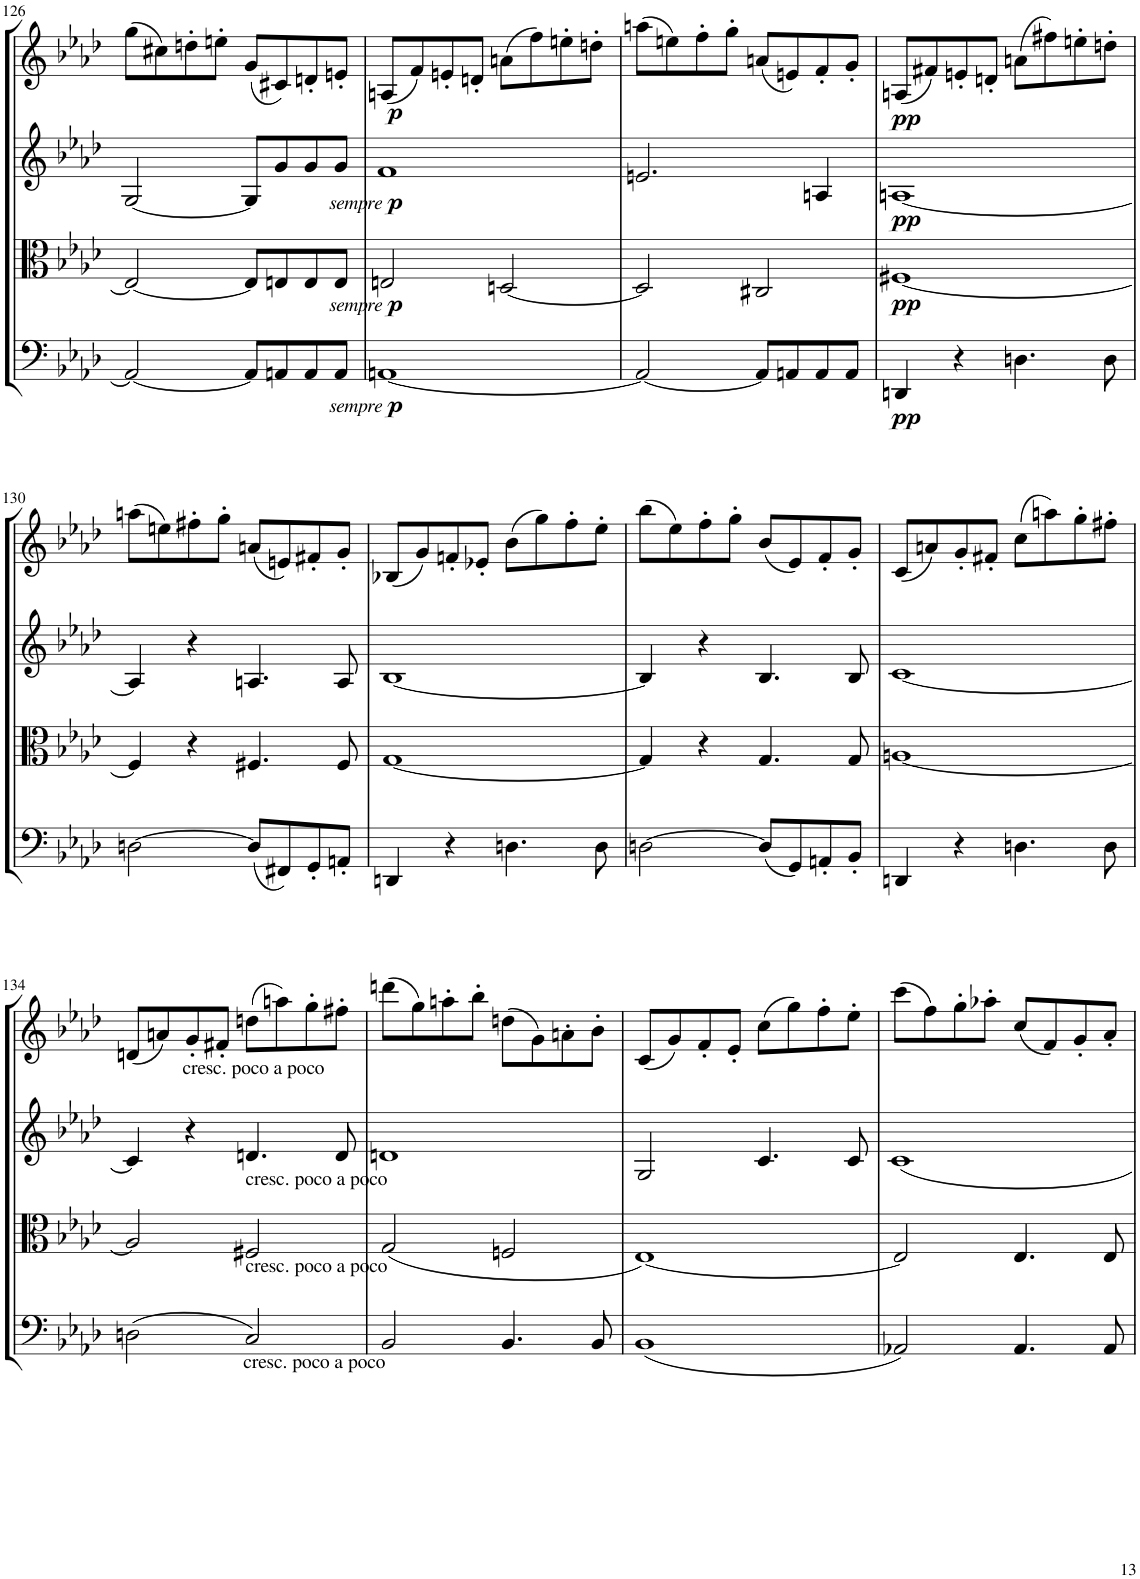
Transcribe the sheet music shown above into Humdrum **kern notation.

**kern	**dynam	**kern	**dynam	**kern	**dynam	**kern	**dynam
*part4	*part4	*part3	*part3	*part2	*part2	*part1	*part1
*staff4	*staff4	*staff3	*staff3	*staff2	*staff2	*staff1	*staff1
*I"Violoncello	*	*I"Viola	*	*I"Violino II	*	*I"Violino I	*
*I'Vc	*	*I'Vla	*	*I'Vln	*	*I'Vln	*
!!LO:PB:g=z
*clefF4	*	*clefC3	*	*clefG2	*	*clefG2	*
*k[b-e-a-d-]	*	*k[b-e-a-d-]	*	*k[b-e-a-d-]	*	*k[b-e-a-d-]	*
*M2/2	*	*M2/2	*	*M2/2	*	*M2/2	*
*met(c|)	*	*met(c|)	*	*met(c|)	*	*met(c|)	*
=126	=126	=126	=126	=126	=126	=126	=126
2AA/_	.	2E/_	.	[2G/	.	(8gg\L	.
.	.	.	.	.	.	8cc#X\)	.
.	.	.	.	.	.	8ddn'\	.
.	.	.	.	.	.	8een'\J	.
8AA/L]	.	8E/L]	.	8G/L]	.	(8g/L	.
8AAn/	.	8En/	.	8g/	.	8c#X/)	.
8AA/	.	8E/	.	8g/	.	8dn'/	.
8AA/J	.	8E/J	.	8g/J	.	8en'/J	.
=127	=127	=127	=127	=127	=127	=127	=127
!	!LO:DY:b	!	!	!	!	!	!
!	!LO:DY:n=1:b	!	!LO:DY:b	!	!	!	!
!	!	!	!LO:DY:n=1:b	!	!LO:DY:b	!	!
!	!	!	!	!	!LO:DY:n=1:b	!	!LO:DY:b
[1AAn	other-dynamics p	2En/	other-dynamics p	1f	other-dynamics p	(8An/L	p
.	.	.	.	.	.	8f/)	.
.	.	.	.	.	.	8en'/	.
.	.	.	.	.	.	8dn'/J	.
.	.	[2Dn/	.	.	.	(8an\L	.
.	.	.	.	.	.	8ff\)	.
.	.	.	.	.	.	8een'\	.
.	.	.	.	.	.	8ddn'\J	.
=128	=128	=128	=128	=128	=128	=128	=128
2AA/_	.	2D/]	.	2.en/	.	(8aan\L	.
.	.	.	.	.	.	8een\)	.
.	.	.	.	.	.	8ff'\	.
.	.	.	.	.	.	8gg'\J	.
8AA/L]	.	2C#X/	.	.	.	(8an/L	.
8AAn/	.	.	.	.	.	8en/)	.
8AA/	.	.	.	4An/	.	8f'/	.
8AA/J	.	.	.	.	.	8g'/J	.
=129	=129	=129	=129	=129	=129	=129	=129
!	!LO:DY:b	!	!LO:DY:b	!	!LO:DY:b	!	!LO:DY:b
4DDn/	pp	[1F#X	pp	[1An	pp	(8An/L	pp
.	.	.	.	.	.	8f#X/)	.
4r	.	.	.	.	.	8en'/	.
.	.	.	.	.	.	8dn'/J	.
4.Dn\	.	.	.	.	.	(8an\L	.
.	.	.	.	.	.	8ff#X\)	.
.	.	.	.	.	.	8een'\	.
8D\	.	.	.	.	.	8ddn'\J	.
!!LO:LB:g=z
=130	=130	=130	=130	=130	=130	=130	=130
[2Dn\	.	4F#/]	.	4A/]	.	(8aan\L	.
.	.	.	.	.	.	8een\)	.
.	.	4r	.	4r	.	8ff#X'\	.
.	.	.	.	.	.	8gg'\J	.
(8D/L]	.	4.F#X/	.	4.An/	.	(8an/L	.
8FF#X/)	.	.	.	.	.	8en/)	.
8GG'/	.	.	.	.	.	8f#X'/	.
8AAn'/J	.	8F#/	.	8A/	.	8g'/J	.
=131	=131	=131	=131	=131	=131	=131	=131
4DDn/	.	[1G	.	[1B-	.	(8B-X/L	.
.	.	.	.	.	.	8g/)	.
4r	.	.	.	.	.	8fn'/	.
.	.	.	.	.	.	8e-X'/J	.
4.Dn\	.	.	.	.	.	(8b-\L	.
.	.	.	.	.	.	8gg\)	.
.	.	.	.	.	.	8ff'\	.
8D\	.	.	.	.	.	8ee-'\J	.
=132	=132	=132	=132	=132	=132	=132	=132
[2Dn\	.	4G/]	.	4B-/]	.	(8bb-\L	.
.	.	.	.	.	.	8ee-\)	.
.	.	4r	.	4r	.	8ff'\	.
.	.	.	.	.	.	8gg'\J	.
(8D/L]	.	4.G/	.	4.B-/	.	(8b-/L	.
8GG/)	.	.	.	.	.	8e-/)	.
8AAn'/	.	.	.	.	.	8f'/	.
8BB-'/J	.	8G/	.	8B-/	.	8g'/J	.
=133	=133	=133	=133	=133	=133	=133	=133
4DDn/	.	[1An	.	[1c	.	(8c/L	.
.	.	.	.	.	.	8an/)	.
4r	.	.	.	.	.	8g'/	.
.	.	.	.	.	.	8f#X'/J	.
4.Dn\	.	.	.	.	.	(8cc\L	.
.	.	.	.	.	.	8aan\)	.
.	.	.	.	.	.	8gg'\	.
8D\	.	.	.	.	.	8ff#X'\J	.
!!LO:LB:g=z
=134	=134	=134	=134	=134	=134	=134	=134
(2Dn\	.	2A/]	.	4c/]	.	(8dn/L	.
.	.	.	.	.	.	8an/)	.
!	!	!	!	!	!	!LO:TX:b:t=cresc. poco a poco	!
.	.	.	.	4r	.	8g'/	.
.	.	.	.	.	.	8f#X'/J	.
!	!	!	!	!LO:TX:b:t=cresc. poco a poco	!	!	!
!	!	!LO:TX:b:t=cresc. poco a poco	!	!	!	!	!
!LO:TX:b:t=cresc. poco a poco	!	!	!	!	!	!	!
2C/)	.	2F#X/	.	4.dn/	.	(8ddn\L	.
.	.	.	.	.	.	8aan\)	.
.	.	.	.	.	.	8gg'\	.
.	.	.	.	8d/	.	8ff#X'\J	.
=135	=135	=135	=135	=135	=135	=135	=135
2BB-/	.	(2G/	.	1dn	.	(8dddn\L	.
.	.	.	.	.	.	8gg\)	.
.	.	.	.	.	.	8aan'\	.
.	.	.	.	.	.	8bb-'\J	.
4.BB-/	.	2Fn/	.	.	.	(8ddn\L	.
.	.	.	.	.	.	8g\)	.
.	.	.	.	.	.	8an'\	.
8BB-/	.	.	.	.	.	8b-'\J	.
=136	=136	=136	=136	=136	=136	=136	=136
(1BB-	.	[1E-)	.	2G/	.	(8c/L	.
.	.	.	.	.	.	8g/)	.
.	.	.	.	.	.	8f'/	.
.	.	.	.	.	.	8e-'/J	.
.	.	.	.	4.c/	.	(8cc\L	.
.	.	.	.	.	.	8gg\)	.
.	.	.	.	.	.	8ff'\	.
.	.	.	.	8c/	.	8ee-'\J	.
=137	=137	=137	=137	=137	=137	=137	=137
2AA-X/)	.	2E-/]	.	1c	.	(8ccc\L	.
.	.	.	.	.	.	8ff\)	.
.	.	.	.	.	.	8gg'\	.
.	.	.	.	.	.	8aa-X'\J	.
4.AA-/	.	4.E-/	.	.	.	(8cc/L	.
.	.	.	.	.	.	8f/)	.
.	.	.	.	.	.	8g'/	.
8AA-/	.	8E-/	.	.	.	8a-'/J	.
=	=	=	=	=	=	=	=
*-	*-	*-	*-	*-	*-	*-	*-
